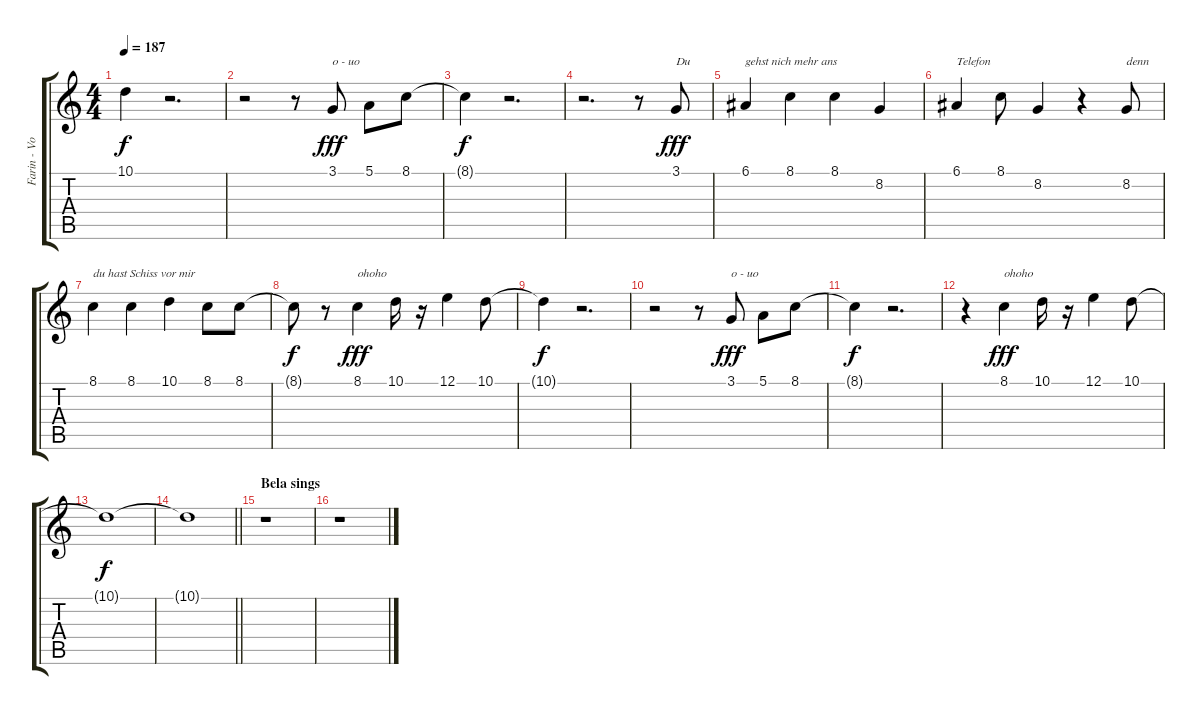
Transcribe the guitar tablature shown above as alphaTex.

\track ("Farin - Vocal" "Farin - Vo") {instrument tenorsax}
\staff {score tabs}
\tuning (E4 B3 G3 D3 A2 E2) {hide}
\ts (4 4)
\tempo 187
\clef g2
\ks c
10.1{t}.4{dy f} r.2{d} |
r.2 r.8 3.1.8{txt "o - uo" dy fff} 5.1.8 8.1.8 |
8.1{t}.4{dy f} r.2{d} |
r.2{d} r.8 3.1.8{txt "Du" dy fff} |
6.1.4{txt "gehst nich mehr ans"} 8.1.4 8.1.4 8.2.4 |
6.1.4{txt "Telefon"} 8.1.8 8.2.4 r.4 8.2.8{txt "denn"} |
8.1.4{txt "du hast Schiss vor mir"} 8.1.4 10.1.4 8.1.8 8.1.8 |
8.1{t}.8{dy f} r.8 8.1.4{txt "ohoho" dy fff} 10.1.16 r.16 12.1.4 10.1.8 |
10.1{t}.4{dy f} r.2{d} |
r.2 r.8 3.1.8{txt "o - uo" dy fff} 5.1.8 8.1.8 |
8.1{t}.4{dy f} r.2{d} |
r.4 8.1.4{txt "ohoho" dy fff} 10.1.16 r.16 12.1.4 10.1.8 |
10.1{t}.1{dy f} |
\barLineRight lightlight
10.1{t}.1 |
\section ("" "Bela sings")
r.1 |
r.1
